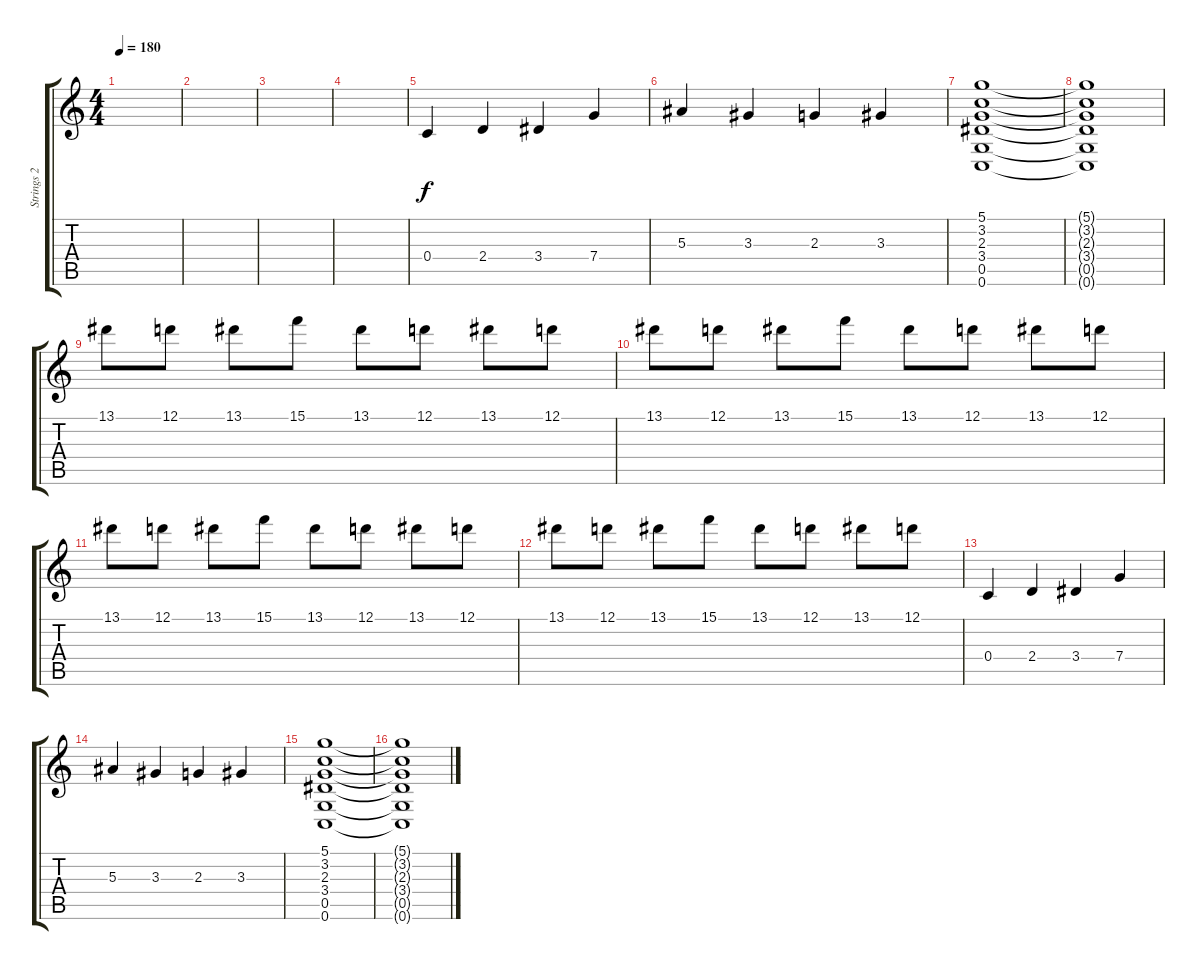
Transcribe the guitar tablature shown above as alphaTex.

\track ("Strings 2" "Strings 2") {instrument stringensemble1}
\staff {score tabs}
\tuning (D5 A4 F4 C4 G3 C3) {hide}
\ts (4 4)
\tempo 180
\clef g2
\ks c
|
|
|
|
0.4.4 2.4.4 3.4.4 7.4.4 |
5.3.4 3.3.4 2.3.4 3.3.4 |
(5.1 3.2 2.3 3.4 0.5 0.6).1 |
(5.1{t} 3.2{t} 2.3{t} 3.4{t} 0.5{t} 0.6{t}).1 |
13.1.8 12.1.8 13.1.8 15.1.8 13.1.8 12.1.8 13.1.8 12.1.8 |
13.1.8 12.1.8 13.1.8 15.1.8 13.1.8 12.1.8 13.1.8 12.1.8 |
13.1.8 12.1.8 13.1.8 15.1.8 13.1.8 12.1.8 13.1.8 12.1.8 |
13.1.8 12.1.8 13.1.8 15.1.8 13.1.8 12.1.8 13.1.8 12.1.8 |
0.4.4 2.4.4 3.4.4 7.4.4 |
5.3.4 3.3.4 2.3.4 3.3.4 |
(5.1 3.2 2.3 3.4 0.5 0.6).1 |
(5.1{t} 3.2{t} 2.3{t} 3.4{t} 0.5{t} 0.6{t}).1
